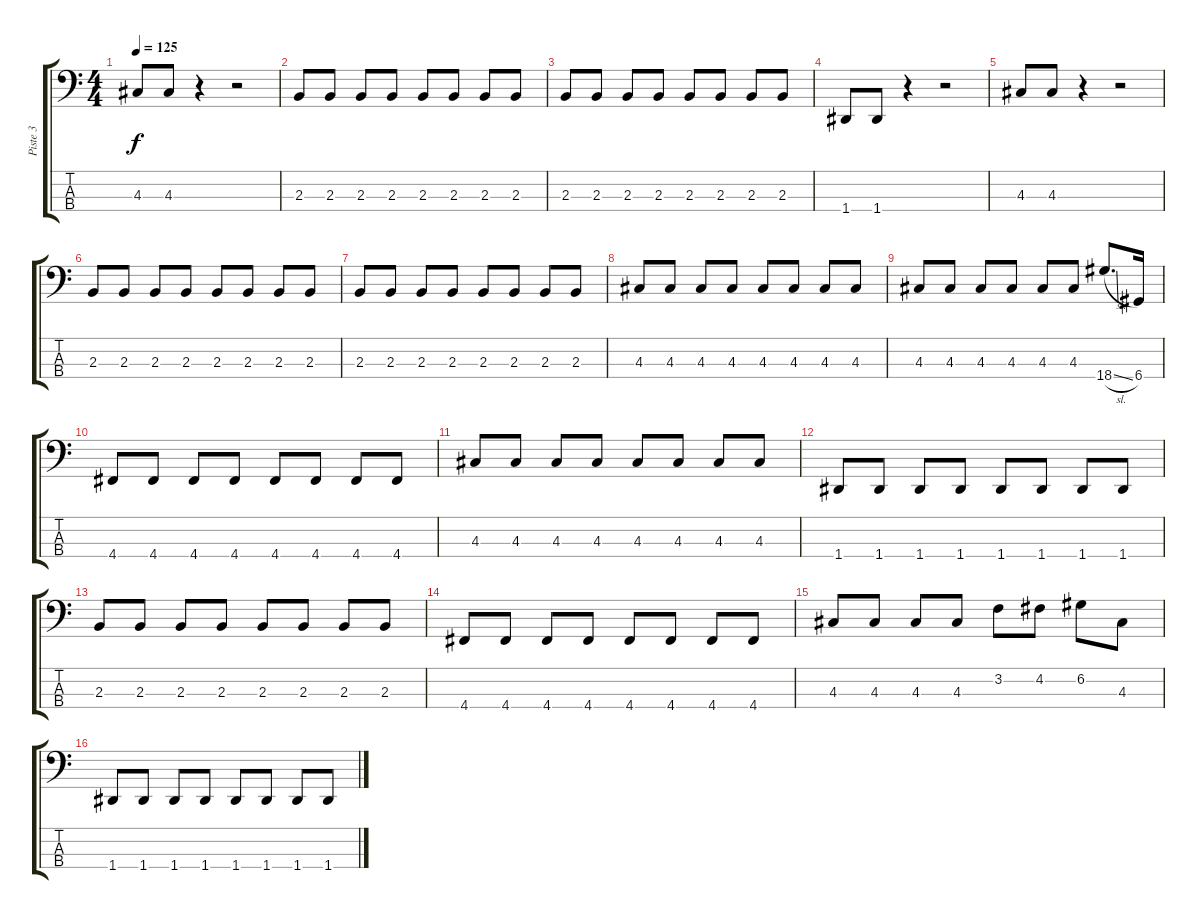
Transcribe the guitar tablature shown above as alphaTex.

\track ("Piste 3" "Piste 3") {instrument electricbassfinger}
\staff {score tabs}
\tuning (G2 D2 A1 D1) {hide}
\ts (4 4)
\tempo 125
\clef f4
\ks c
4.3.8{dy f} 4.3.8 r.4 r.2 |
2.3.8 2.3.8 2.3.8 2.3.8 2.3.8 2.3.8 2.3.8 2.3.8 |
2.3.8 2.3.8 2.3.8 2.3.8 2.3.8 2.3.8 2.3.8 2.3.8 |
1.4.8 1.4.8 r.4 r.2 |
4.3.8 4.3.8 r.4 r.2 |
2.3.8 2.3.8 2.3.8 2.3.8 2.3.8 2.3.8 2.3.8 2.3.8 |
2.3.8 2.3.8 2.3.8 2.3.8 2.3.8 2.3.8 2.3.8 2.3.8 |
4.3.8 4.3.8 4.3.8 4.3.8 4.3.8 4.3.8 4.3.8 4.3.8 |
4.3.8 4.3.8 4.3.8 4.3.8 4.3.8 4.3.8 18.4{sl}.8{d} 6.4.16 |
4.4.8 4.4.8 4.4.8 4.4.8 4.4.8 4.4.8 4.4.8 4.4.8 |
4.3.8 4.3.8 4.3.8 4.3.8 4.3.8 4.3.8 4.3.8 4.3.8 |
1.4.8 1.4.8 1.4.8 1.4.8 1.4.8 1.4.8 1.4.8 1.4.8 |
2.3.8 2.3.8 2.3.8 2.3.8 2.3.8 2.3.8 2.3.8 2.3.8 |
4.4.8 4.4.8 4.4.8 4.4.8 4.4.8 4.4.8 4.4.8 4.4.8 |
4.3.8 4.3.8 4.3.8 4.3.8 3.2.8 4.2.8 6.2.8 4.3.8 |
1.4.8 1.4.8 1.4.8 1.4.8 1.4.8 1.4.8 1.4.8 1.4.8
